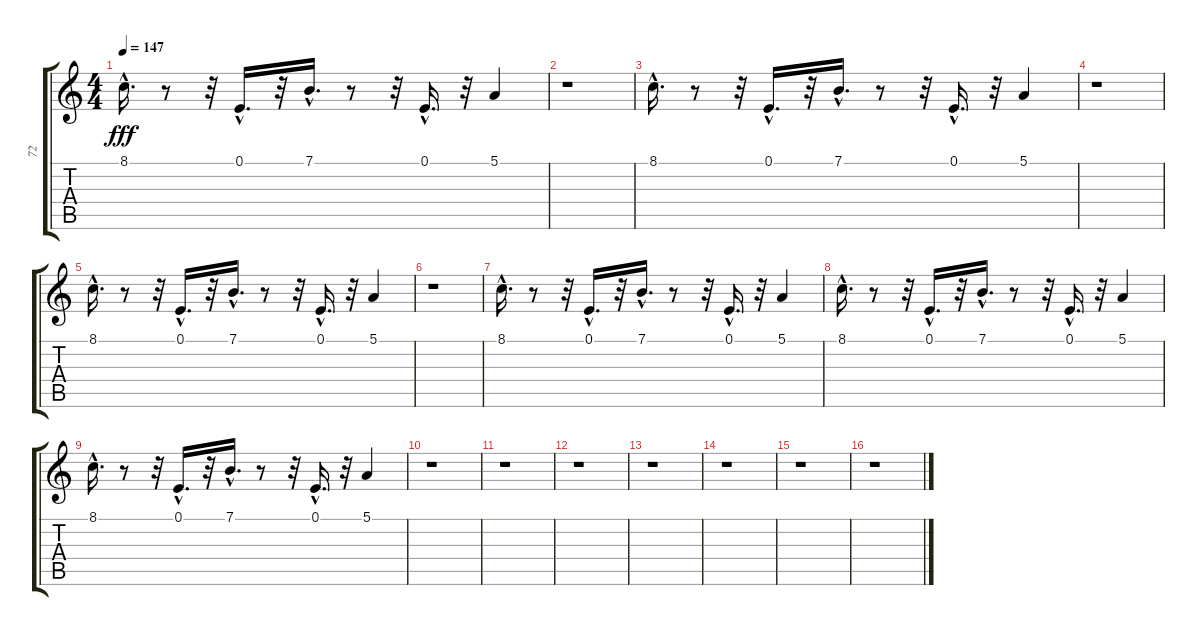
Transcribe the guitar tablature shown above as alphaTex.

\track ("72" "72") {instrument piccolo}
\staff {score tabs}
\tuning (E4 B3 G3 D3 A2 E2) {hide}
\ts (4 4)
\tempo 147
\clef g2
\ks c
8.1{hac}.16{d dy fff} r.8 r.32 0.1{hac}.16{d} r.32 7.1{hac}.16{d} r.8 r.32 0.1{hac}.16{d} r.32 5.1.4 |
r.1 |
8.1{hac}.16{d} r.8 r.32 0.1{hac}.16{d} r.32 7.1{hac}.16{d} r.8 r.32 0.1{hac}.16{d} r.32 5.1.4 |
r.1 |
8.1{hac}.16{d} r.8 r.32 0.1{hac}.16{d} r.32 7.1{hac}.16{d} r.8 r.32 0.1{hac}.16{d} r.32 5.1.4 |
r.1 |
8.1{hac}.16{d} r.8 r.32 0.1{hac}.16{d} r.32 7.1{hac}.16{d} r.8 r.32 0.1{hac}.16{d} r.32 5.1.4 |
8.1{hac}.16{d} r.8 r.32 0.1{hac}.16{d} r.32 7.1{hac}.16{d} r.8 r.32 0.1{hac}.16{d} r.32 5.1.4 |
8.1{hac}.16{d} r.8 r.32 0.1{hac}.16{d} r.32 7.1{hac}.16{d} r.8 r.32 0.1{hac}.16{d} r.32 5.1.4 |
r.1 |
r.1 |
r.1 |
r.1 |
r.1 |
r.1 |
r.1
